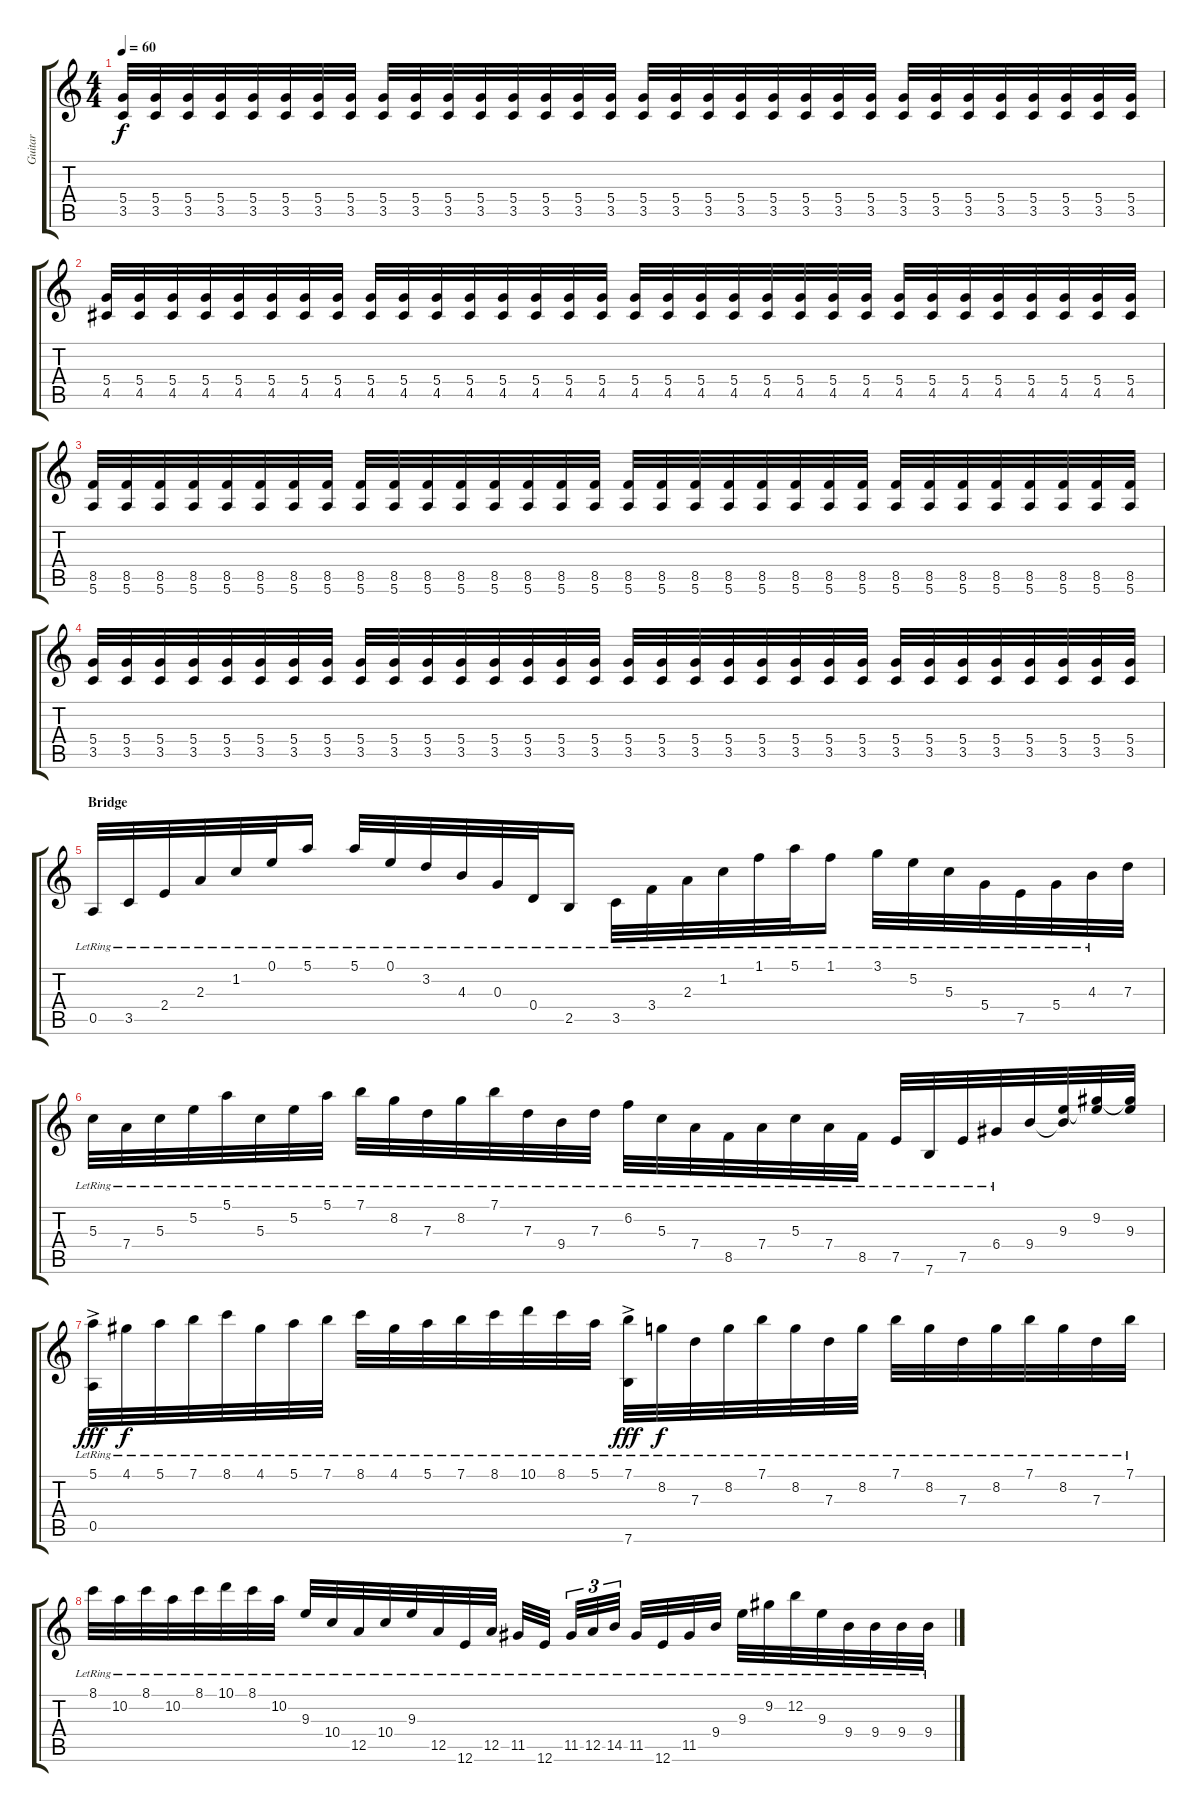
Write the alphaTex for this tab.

\track ("Guitar" "Guitar") {instrument overdrivenguitar}
\staff {score tabs}
\tuning (E4 B3 G3 D3 A2 E2) {hide}
\ts (4 4)
\tempo 60
\clef g2
\ks c
(5.4 3.5).32{dy f} (5.4 3.5).32 (5.4 3.5).32 (5.4 3.5).32 (5.4 3.5).32 (5.4 3.5).32 (5.4 3.5).32 (5.4 3.5).32 (5.4 3.5).32 (5.4 3.5).32 (5.4 3.5).32 (5.4 3.5).32 (5.4 3.5).32 (5.4 3.5).32 (5.4 3.5).32 (5.4 3.5).32 (5.4 3.5).32 (5.4 3.5).32 (5.4 3.5).32 (5.4 3.5).32 (5.4 3.5).32 (5.4 3.5).32 (5.4 3.5).32 (5.4 3.5).32 (5.4 3.5).32 (5.4 3.5).32 (5.4 3.5).32 (5.4 3.5).32 (5.4 3.5).32 (5.4 3.5).32 (5.4 3.5).32 (5.4 3.5).32 |
(5.4 4.5).32 (5.4 4.5).32 (5.4 4.5).32 (5.4 4.5).32 (5.4 4.5).32 (5.4 4.5).32 (5.4 4.5).32 (5.4 4.5).32 (5.4 4.5).32 (5.4 4.5).32 (5.4 4.5).32 (5.4 4.5).32 (5.4 4.5).32 (5.4 4.5).32 (5.4 4.5).32 (5.4 4.5).32 (5.4 4.5).32 (5.4 4.5).32 (5.4 4.5).32 (5.4 4.5).32 (5.4 4.5).32 (5.4 4.5).32 (5.4 4.5).32 (5.4 4.5).32 (5.4 4.5).32 (5.4 4.5).32 (5.4 4.5).32 (5.4 4.5).32 (5.4 4.5).32 (5.4 4.5).32 (5.4 4.5).32 (5.4 4.5).32 |
(8.5 5.6).32 (8.5 5.6).32 (8.5 5.6).32 (8.5 5.6).32 (8.5 5.6).32 (8.5 5.6).32 (8.5 5.6).32 (8.5 5.6).32 (8.5 5.6).32 (8.5 5.6).32 (8.5 5.6).32 (8.5 5.6).32 (8.5 5.6).32 (8.5 5.6).32 (8.5 5.6).32 (8.5 5.6).32 (8.5 5.6).32 (8.5 5.6).32 (8.5 5.6).32 (8.5 5.6).32 (8.5 5.6).32 (8.5 5.6).32 (8.5 5.6).32 (8.5 5.6).32 (8.5 5.6).32 (8.5 5.6).32 (8.5 5.6).32 (8.5 5.6).32 (8.5 5.6).32 (8.5 5.6).32 (8.5 5.6).32 (8.5 5.6).32 |
(5.4 3.5).32 (5.4 3.5).32 (5.4 3.5).32 (5.4 3.5).32 (5.4 3.5).32 (5.4 3.5).32 (5.4 3.5).32 (5.4 3.5).32 (5.4 3.5).32 (5.4 3.5).32 (5.4 3.5).32 (5.4 3.5).32 (5.4 3.5).32 (5.4 3.5).32 (5.4 3.5).32 (5.4 3.5).32 (5.4 3.5).32 (5.4 3.5).32 (5.4 3.5).32 (5.4 3.5).32 (5.4 3.5).32 (5.4 3.5).32 (5.4 3.5).32 (5.4 3.5).32 (5.4 3.5).32 (5.4 3.5).32 (5.4 3.5).32 (5.4 3.5).32 (5.4 3.5).32 (5.4 3.5).32 (5.4 3.5).32 (5.4 3.5).32 |
\section ("" "Bridge")
0.5{lr}.32{instrument acousticguitarsteel} 3.5{lr}.32 2.4{lr}.32 2.3{lr}.32 1.2{lr}.32 0.1{lr}.32 5.1{lr}.16 5.1{lr}.32 0.1{lr}.32 3.2{lr}.32 4.3{lr}.32 0.3{lr}.32 0.4{lr}.32 2.5{lr}.16 3.5{lr}.32 3.4{lr}.32 2.3{lr}.32 1.2{lr}.32 1.1{lr}.32 5.1{lr}.32 1.1{lr}.16 3.1{lr}.32 5.2{lr}.32 5.3{lr}.32 5.4{lr}.32 7.5{lr}.32 5.4{lr}.32 4.3{lr}.32 7.3.32 |
5.3{lr}.32{instrument acousticguitarsteel} 7.4{lr}.32 5.3{lr}.32 5.2{lr}.32 5.1{lr}.32 5.3{lr}.32 5.2{lr}.32 5.1{lr}.32 7.1{lr}.32 8.2{lr}.32 7.3{lr}.32 8.2{lr}.32 7.1{lr}.32 7.3{lr}.32 9.4{lr}.32 7.3{lr}.32 6.2{lr}.32 5.3{lr}.32 7.4{lr}.32 8.5{lr}.32 7.4{lr}.32 5.3{lr}.32 7.4{lr}.32 8.5{lr}.32 7.5{lr}.32 7.6{lr}.32 7.5{lr}.32 6.4{lr}.32 9.4.32 (9.3 9.4{t}).32 (9.2 9.3{t}).32 (9.2{t} 9.3).32 |
(5.1{lr} 0.5{ac}).32{dy fff instrument acousticguitarsteel} 4.1{lr}.32{dy f} 5.1{lr}.32 7.1{lr}.32 8.1{lr}.32 4.1{lr}.32 5.1{lr}.32 7.1{lr}.32 8.1{lr}.32 4.1{lr}.32 5.1{lr}.32 7.1{lr}.32 8.1{lr}.32 10.1{lr}.32 8.1{lr}.32 5.1{lr}.32 (7.1{lr} 7.6{ac}).32{dy fff} 8.2{lr}.32{dy f} 7.3{lr}.32 8.2{lr}.32 7.1{lr}.32 8.2{lr}.32 7.3{lr}.32 8.2{lr}.32 7.1{lr}.32 8.2{lr}.32 7.3{lr}.32 8.2{lr}.32 7.1{lr}.32 8.2{lr}.32 7.3{lr}.32 7.1{lr}.32 |
8.1{lr}.32{instrument acousticguitarsteel} 10.2{lr}.32 8.1{lr}.32 10.2{lr}.32 8.1{lr}.32 10.1{lr}.32 8.1{lr}.32 10.2{lr}.32 9.3{lr}.32 10.4{lr}.32 12.5{lr}.32 10.4{lr}.32 9.3{lr}.32 12.5{lr}.32 12.6{lr}.32 12.5{lr}.32 11.5{lr}.32 12.6{lr}.32 11.5{lr}.32{tu (3 2)} 12.5{lr}.32{tu (3 2)} 14.5{lr}.32{tu (3 2)} 11.5{lr}.32 12.6{lr}.32 11.5{lr}.32 9.4{lr}.32 9.3{lr}.32 9.2{lr}.32 12.2{lr}.32 9.3{lr}.32 9.4{lr}.32 9.4{lr}.32 9.4{lr}.32 9.4{lr}.32
